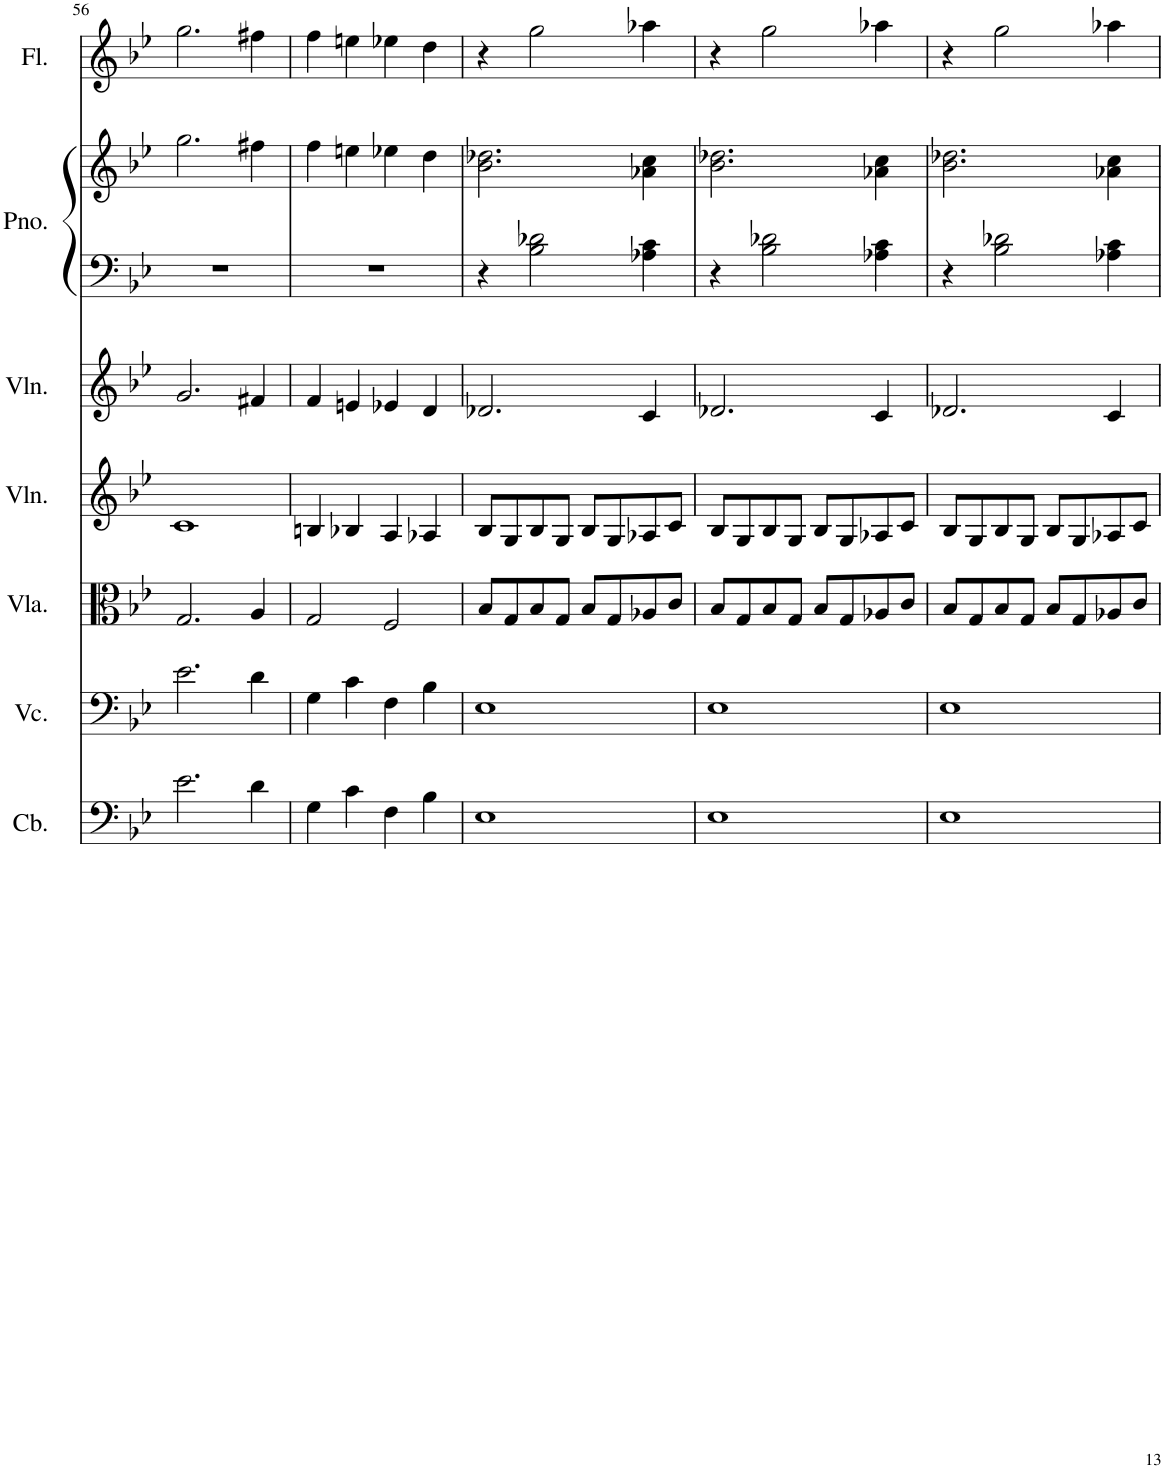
**kern	**kern	**kern	**kern	**kern	**kern	**kern	**kern
*part7	*part6	*part5	*part4	*part3	*part2	*part2	*part1
*staff8	*staff7	*staff6	*staff5	*staff4	*staff3	*staff2	*staff1
*I"Contrabass	*I"Violoncello	*I"Viola	*I"Violin	*I"Violin	*I"Piano	*	*I"Flute
*I'Cb.	*I'Vc.	*I'Vla.	*I'Vln.	*I'Vln.	*I'Pno.	*	*I'Fl.
!!LO:PB:g=z
*clefF4	*clefF4	*clefC3	*clefG2	*clefG2	*clefF4	*clefG2	*clefG2
*Trd7c12	*	*	*	*	*	*	*
*k[b-e-]	*k[b-e-]	*k[b-e-]	*k[b-e-]	*k[b-e-]	*k[b-e-]	*k[b-e-]	*k[b-e-]
*M2/2	*M2/2	*M2/2	*M2/2	*M2/2	*M2/2	*M2/2	*M2/2
*met(c|)	*met(c|)	*met(c|)	*met(c|)	*met(c|)	*met(c|)	*met(c|)	*met(c|)
=56	=56	=56	=56	=56	=56	=56	=56
2.e-\	2.e-\	2.G/	1c	2.g/	1r	2.gg\	2.gg\
4d\	4d\	4A/	.	4f#X/	.	4ff#X\	4ff#X\
=57	=57	=57	=57	=57	=57	=57	=57
4G\	4G\	2G/	4Bn/	4f/	1r	4ff\	4ff\
4c\	4c\	.	4B-X/	4en/	.	4een\	4een\
4F\	4F\	2F/	4A/	4e-X/	.	4ee-X\	4ee-X\
4B-\	4B-\	.	4A-X/	4d/	.	4dd\	4dd\
=58	=58	=58	=58	=58	=58	=58	=58
1E-	1E-	8B-/L	8B-/L	2.d-X/	4r	2.b-\ 2.dd-X\	4r
.	.	8G/	8G/	.	.	.	.
.	.	8B-/	8B-/	.	2B-\ 2d-X\	.	2gg\
.	.	8G/J	8G/J	.	.	.	.
.	.	8B-/L	8B-/L	.	.	.	.
.	.	8G/	8G/	.	.	.	.
.	.	8A-X/	8A-X/	4c/	4A-X\ 4c\	4a-X\ 4cc\	4aa-X\
.	.	8c/J	8c/J	.	.	.	.
=59	=59	=59	=59	=59	=59	=59	=59
1E-	1E-	8B-/L	8B-/L	2.d-X/	4r	2.b-\ 2.dd-X\	4r
.	.	8G/	8G/	.	.	.	.
.	.	8B-/	8B-/	.	2B-\ 2d-X\	.	2gg\
.	.	8G/J	8G/J	.	.	.	.
.	.	8B-/L	8B-/L	.	.	.	.
.	.	8G/	8G/	.	.	.	.
.	.	8A-X/	8A-X/	4c/	4A-X\ 4c\	4a-X\ 4cc\	4aa-X\
.	.	8c/J	8c/J	.	.	.	.
=60	=60	=60	=60	=60	=60	=60	=60
1E-	1E-	8B-/L	8B-/L	2.d-X/	4r	2.b-\ 2.dd-X\	4r
.	.	8G/	8G/	.	.	.	.
.	.	8B-/	8B-/	.	2B-\ 2d-X\	.	2gg\
.	.	8G/J	8G/J	.	.	.	.
.	.	8B-/L	8B-/L	.	.	.	.
.	.	8G/	8G/	.	.	.	.
.	.	8A-X/	8A-X/	4c/	4A-X\ 4c\	4a-X\ 4cc\	4aa-X\
.	.	8c/J	8c/J	.	.	.	.
=	=	=	=	=	=	=	=
*-	*-	*-	*-	*-	*-	*-	*-
